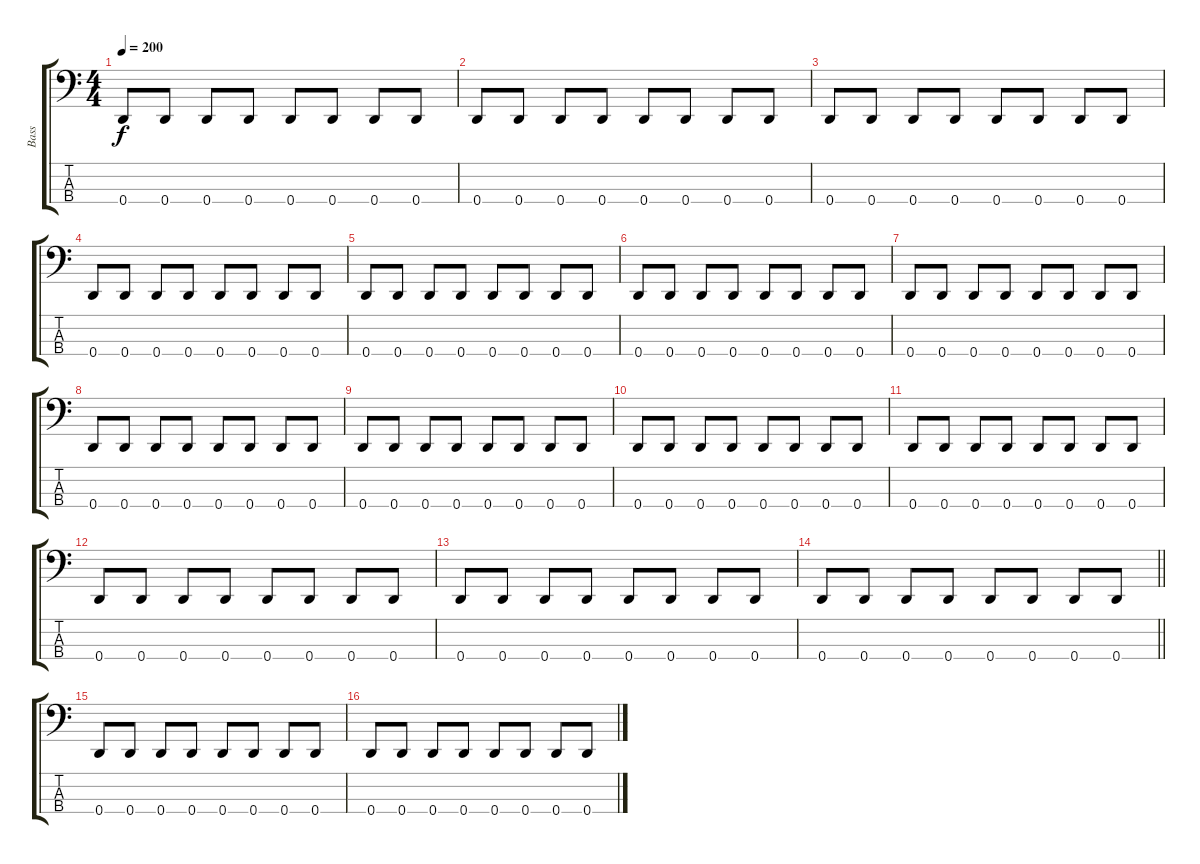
\track ("Bass" "Bass") {instrument electricbassfinger}
\staff {score tabs}
\tuning (F2 C2 G1 D1) {hide}
\ts (4 4)
\tempo 200
\clef f4
\ks c
0.4.8{dy f} 0.4.8 0.4.8 0.4.8 0.4.8 0.4.8 0.4.8 0.4.8 |
0.4.8 0.4.8 0.4.8 0.4.8 0.4.8 0.4.8 0.4.8 0.4.8 |
0.4.8 0.4.8 0.4.8 0.4.8 0.4.8 0.4.8 0.4.8 0.4.8 |
0.4.8 0.4.8 0.4.8 0.4.8 0.4.8 0.4.8 0.4.8 0.4.8 |
0.4.8 0.4.8 0.4.8 0.4.8 0.4.8 0.4.8 0.4.8 0.4.8 |
0.4.8 0.4.8 0.4.8 0.4.8 0.4.8 0.4.8 0.4.8 0.4.8 |
0.4.8 0.4.8 0.4.8 0.4.8 0.4.8 0.4.8 0.4.8 0.4.8 |
0.4.8 0.4.8 0.4.8 0.4.8 0.4.8 0.4.8 0.4.8 0.4.8 |
0.4.8 0.4.8 0.4.8 0.4.8 0.4.8 0.4.8 0.4.8 0.4.8 |
0.4.8 0.4.8 0.4.8 0.4.8 0.4.8 0.4.8 0.4.8 0.4.8 |
0.4.8 0.4.8 0.4.8 0.4.8 0.4.8 0.4.8 0.4.8 0.4.8 |
0.4.8 0.4.8 0.4.8 0.4.8 0.4.8 0.4.8 0.4.8 0.4.8 |
0.4.8 0.4.8 0.4.8 0.4.8 0.4.8 0.4.8 0.4.8 0.4.8 |
\barLineRight lightlight
0.4.8 0.4.8 0.4.8 0.4.8 0.4.8 0.4.8 0.4.8 0.4.8 |
\section ("" "")
0.4.8 0.4.8 0.4.8 0.4.8 0.4.8 0.4.8 0.4.8 0.4.8 |
0.4.8 0.4.8 0.4.8 0.4.8 0.4.8 0.4.8 0.4.8 0.4.8
